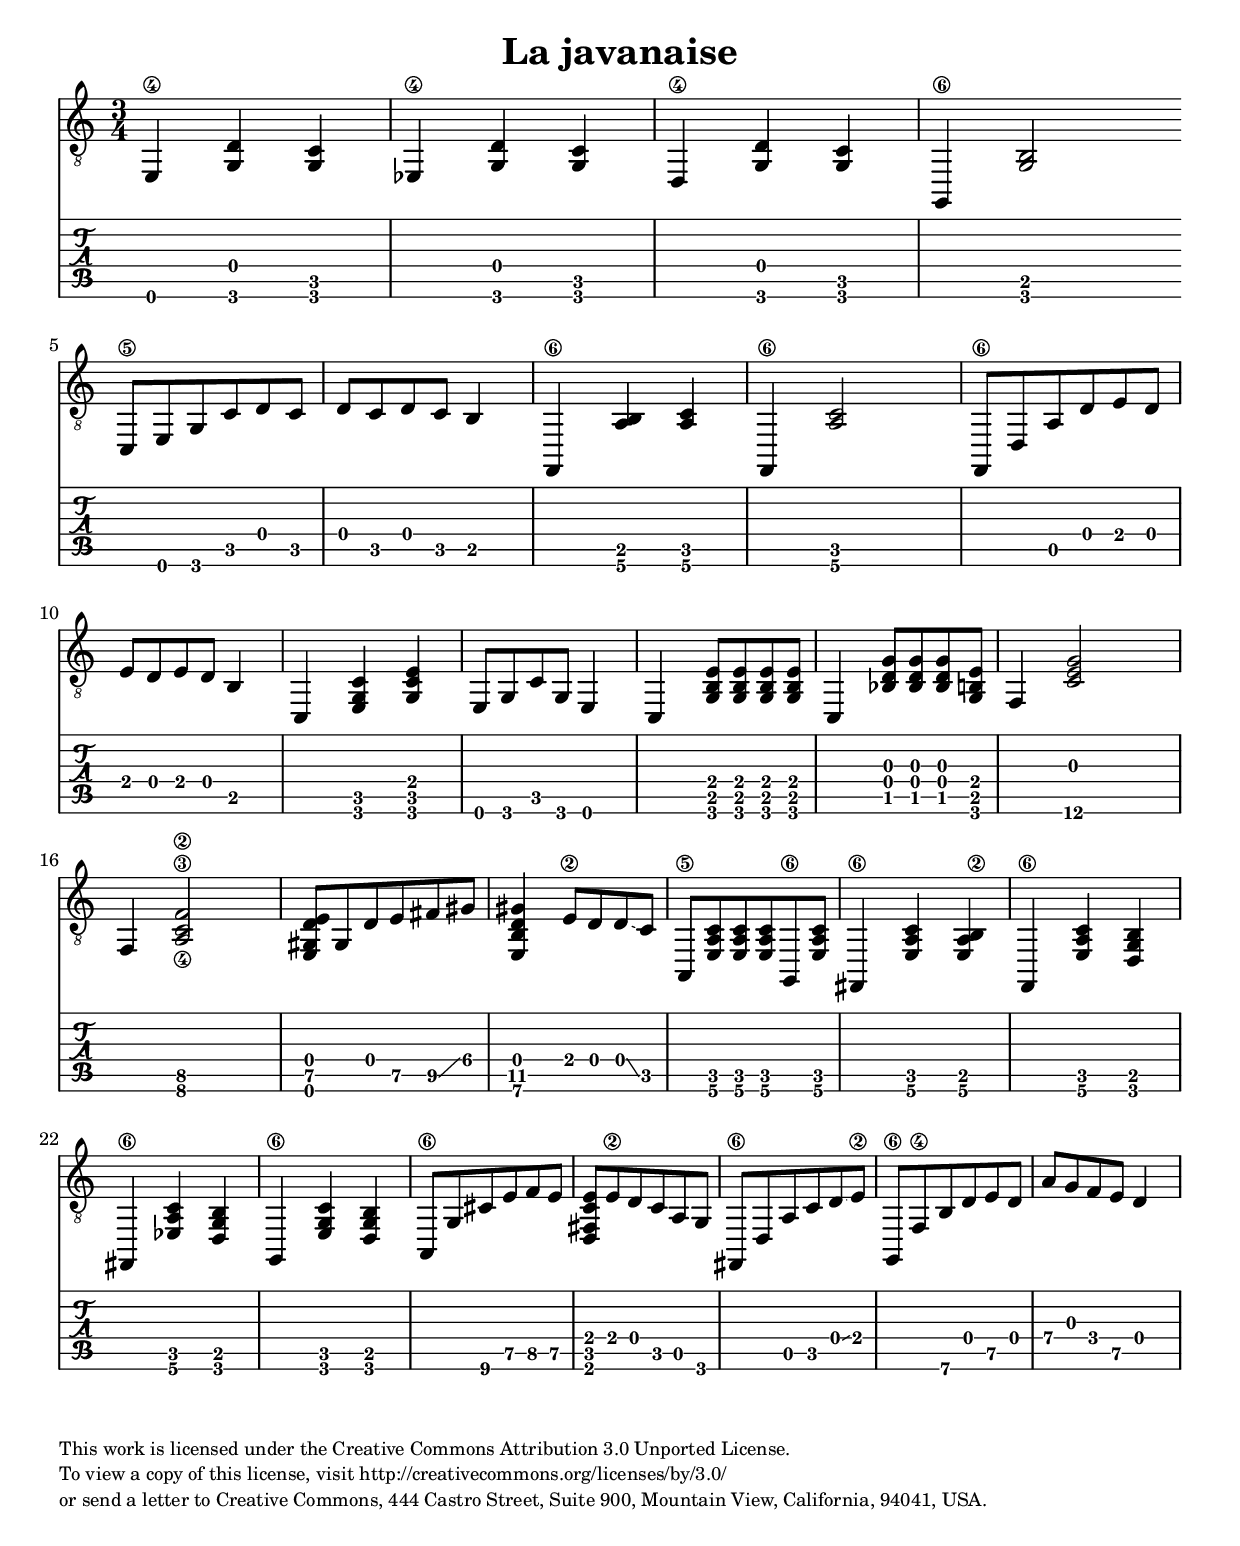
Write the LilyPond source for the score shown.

\include "common/functions.ly"
\include "common/baselayout.ly"


\header{
  title = "La javanaise"
}

theme = \relative  {
	\time 3/4
	\bar "|:"
	e,4\4 <g d'> <g c>
	ees4\4 <g d'> <g c>
	d4\4 <g d'> <g c>
	g,\6  <g' b>2
	\bar ":|"\break
	c,8\5 e g c d c 
	d c d c b4
	f,4\6 <a' b> <a c>
	f,4\6 <a' c>2
	f,8\6 d' a' d e d
	e d e d b4
	c,4 <e g c> <g c e>
	e8 g c g e4
	c4 <g' b e>8 <g b e>8 <g b e>8 <g b e>8
	c,4 <bes' d g>8 <bes d g>8 <bes d g>8 <g b e>8
	\set minimumFret = 8
	f4 <c' e g>2
	f,4 <a\4 c\3 f\2>2
	\set minimumFret = 5
	<e gis d' e>8 gis d' e fis \glissando gis
	\set minimumFret = 7	
	<e, b' d gis>4 
	\set minimumFret = 0
	e'8\2 d d \glissando c	
	a,\5 <e' a c> <e a c> <e a c> g,\6 <e' a c> 
	fis,4\6 <e' a c> <e a b\2> 
	f,\6 <e' a c> <d g b>
	fis,\6 <ees' a c> <d g b>
    g,\6 <e' g c> <d g b>
	\set minimumFret = 5
	a8\6 g' cis e f e 
\set minimumFret = 2 
	<d, fis c' e>8 
\set minimumFret = 0 
	e'\2 d c a g 
	fis,\6 d' a' c d \glissando e\2
\set minimumFret = 3  
	g,,\6 f'\4 b d e d a' g f e d4  
}

harmonies =  \chordmode {
	\time 3/4
     
}


\baseTab \theme \harmonies

\markup {
	\abs-fontsize #9
	\column {
		\line { This work is licensed under the Creative Commons Attribution 3.0 Unported License.}
		\line { To view a copy of this license, visit http://creativecommons.org/licenses/by/3.0/ }
		\line {or send a letter to Creative Commons, 444 Castro Street, Suite 900, Mountain View, California, 94041, USA. }
	}
}




\version "2.12.3"  % necessary for upgrading to future LilyPond versions.
